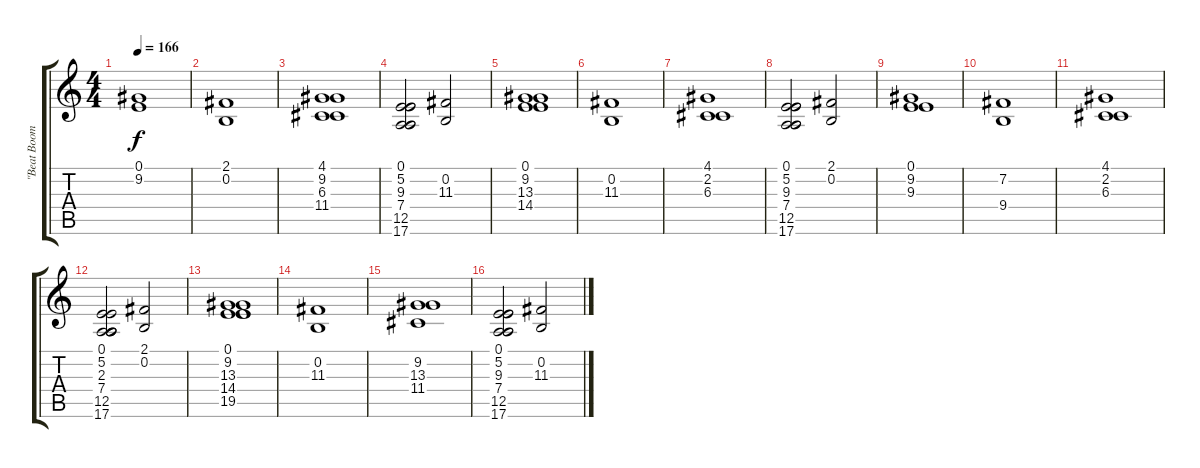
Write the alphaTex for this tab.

\track ("\"Beat Boom\" by Mumiy Troll" "\"Beat Boom") {instrument percussiveorgan}
\staff {score tabs}
\tuning (E4 B3 G3 D3 A2 E2) {hide}
\ts (4 4)
\tempo 166
\clef g2
\ks c
(0.1 9.2).1{dy f} |
(2.1 0.2).1 |
(4.1 9.2 6.3 11.4).1 |
(0.1 5.2 9.3 7.4 12.5 17.6).2 (0.2 11.3).2 |
(0.1 9.2 13.3 14.4).1 |
(0.2 11.3).1 |
(4.1 2.2 6.3).1 |
(0.1 5.2 9.3 7.4 12.5 17.6).2 (2.1 0.2).2 |
(0.1 9.2 9.3).1 |
(7.2 9.4).1 |
(4.1 2.2 6.3).1 |
(0.1 5.2 2.3 7.4 12.5 17.6).2 (2.1 0.2).2 |
(0.1 9.2 13.3 14.4 19.5).1 |
(0.2 11.3).1 |
(9.2 13.3 11.4).1 |
(0.1 5.2 9.3 7.4 12.5 17.6).2 (0.2 11.3).2
